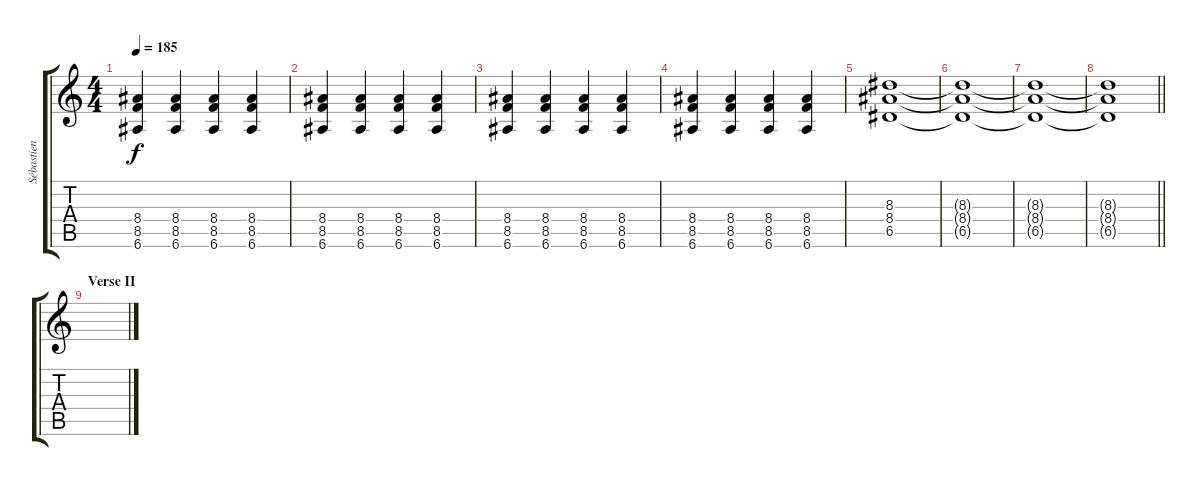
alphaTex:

\track ("Sébastien Lefebvre" "Sébastien ") {instrument distortionguitar}
\staff {score tabs}
\tuning (E4 B3 G3 D3 A2 E2) {hide}
\ts (4 4)
\tempo 185
\clef g2
\ks c
(8.4 8.5 6.6).4{dy f} (8.4 8.5 6.6).4 (8.4 8.5 6.6).4 (8.4 8.5 6.6).4 |
(8.4 8.5 6.6).4 (8.4 8.5 6.6).4 (8.4 8.5 6.6).4 (8.4 8.5 6.6).4 |
(8.4 8.5 6.6).4 (8.4 8.5 6.6).4 (8.4 8.5 6.6).4 (8.4 8.5 6.6).4 |
(8.4 8.5 6.6).4 (8.4 8.5 6.6).4 (8.4 8.5 6.6).4 (8.4 8.5 6.6).4 |
(8.3 8.4 6.5).1 |
(8.3{t} 8.4{t} 6.5{t}).1 |
(8.3{t} 8.4{t} 6.5{t}).1 |
\barLineRight lightlight
(8.3{t} 8.4{t} 6.5{t}).1 |
\section ("" "Verse II")
